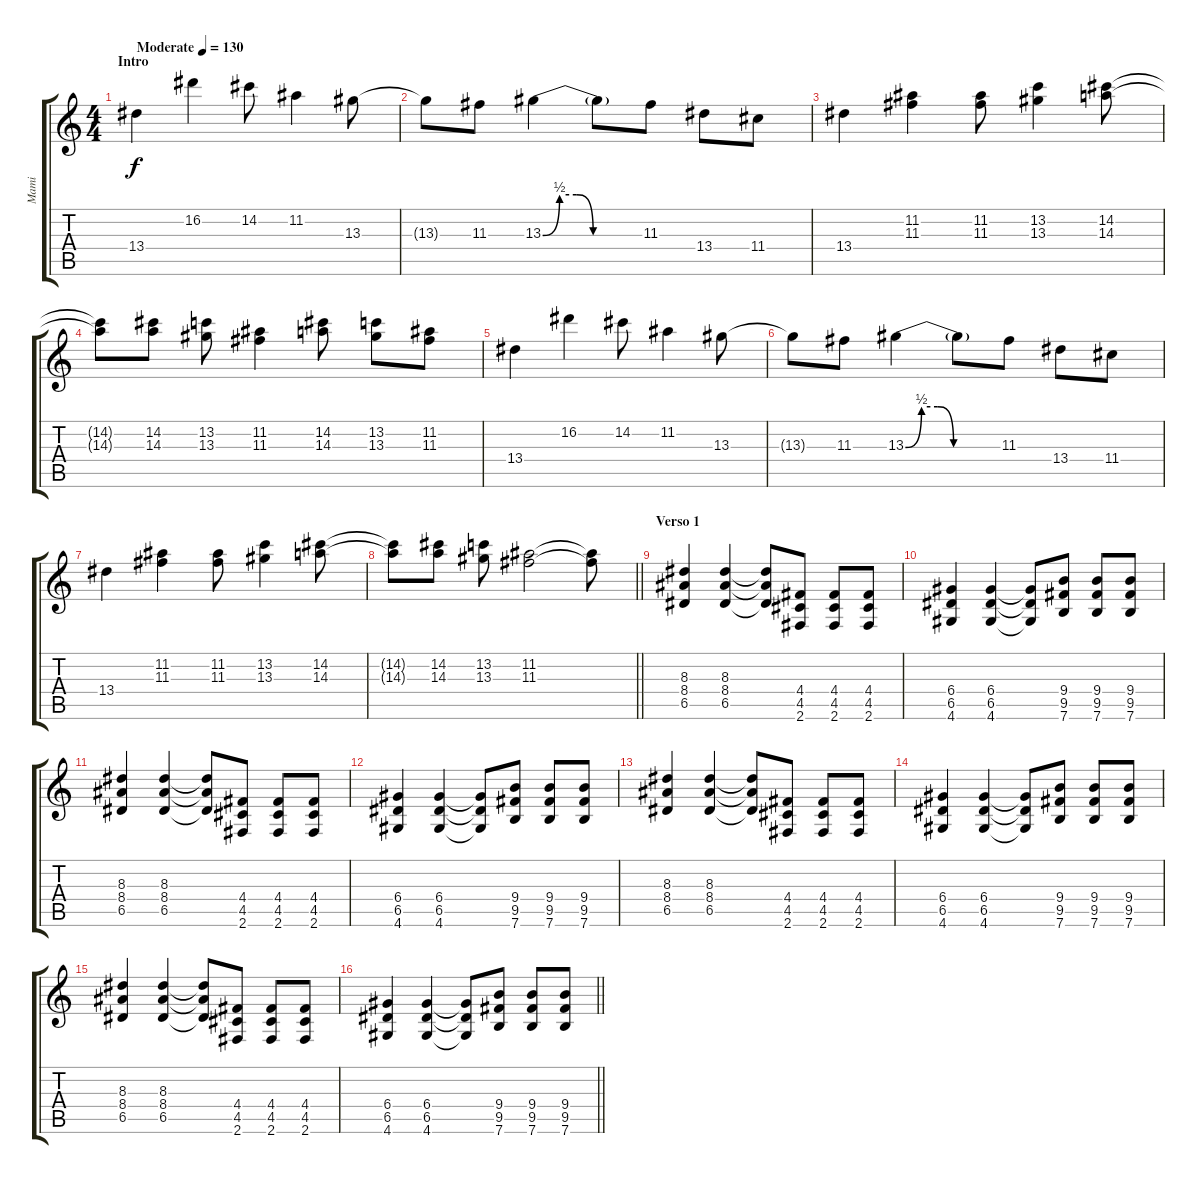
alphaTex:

\track ("Mami" "Mami") {instrument distortionguitar}
\staff {score tabs}
\tuning (E4 B3 G3 D3 A2 E2) {hide}
\ts (4 4)
\section ("" "Intro")
\tempo (130 "Moderate")
\clef g2
\ks c
13.4.4{dy f instrument distortionguitar} 16.2.4 14.2.8 11.2.4 13.3.8 |
13.3{t}.8 11.3.8 13.3{be (custom 0 0 10 2 20 2 30 0 60 0)}.4 13.3{t}.8 11.3.8 13.4.8 11.4.8 |
13.4.4 (11.2 11.3).4 (11.2 11.3).8 (13.2 13.3).4 (14.2 14.3).8 |
(14.2{t} 14.3{t}).8 (14.2 14.3).8 (13.2 13.3).8 (11.2 11.3).4 (14.2 14.3).8 (13.2 13.3).8 (11.2 11.3).8 |
13.4.4 16.2.4 14.2.8 11.2.4 13.3.8 |
13.3{t}.8 11.3.8 13.3{be (custom 0 0 10 2 20 2 30 0 60 0)}.4 13.3{t}.8 11.3.8 13.4.8 11.4.8 |
13.4.4 (11.2 11.3).4 (11.2 11.3).8 (13.2 13.3).4 (14.2 14.3).8 |
\barLineRight lightlight
(14.2{t} 14.3{t}).8 (14.2 14.3).8 (13.2 13.3).8 (11.2 11.3).2 (11.2{t} 11.3{t}).8 |
\section ("" "Verso 1")
(8.3 8.4 6.5).4 (8.3 8.4 6.5).4 (8.3{t} 8.4{t} 6.5{t}).8 (4.4 4.5 2.6).8 (4.4 4.5 2.6).8 (4.4 4.5 2.6).8 |
(6.4 6.5 4.6).4 (6.4 6.5 4.6).4 (6.4{t} 6.5{t} 4.6{t}).8 (9.4 9.5 7.6).8 (9.4 9.5 7.6).8 (9.4 9.5 7.6).8 |
(8.3 8.4 6.5).4 (8.3 8.4 6.5).4 (8.3{t} 8.4{t} 6.5{t}).8 (4.4 4.5 2.6).8 (4.4 4.5 2.6).8 (4.4 4.5 2.6).8 |
(6.4 6.5 4.6).4 (6.4 6.5 4.6).4 (6.4{t} 6.5{t} 4.6{t}).8 (9.4 9.5 7.6).8 (9.4 9.5 7.6).8 (9.4 9.5 7.6).8 |
(8.3 8.4 6.5).4 (8.3 8.4 6.5).4 (8.3{t} 8.4{t} 6.5{t}).8 (4.4 4.5 2.6).8 (4.4 4.5 2.6).8 (4.4 4.5 2.6).8 |
(6.4 6.5 4.6).4 (6.4 6.5 4.6).4 (6.4{t} 6.5{t} 4.6{t}).8 (9.4 9.5 7.6).8 (9.4 9.5 7.6).8 (9.4 9.5 7.6).8 |
(8.3 8.4 6.5).4 (8.3 8.4 6.5).4 (8.3{t} 8.4{t} 6.5{t}).8 (4.4 4.5 2.6).8 (4.4 4.5 2.6).8 (4.4 4.5 2.6).8 |
\barLineRight lightlight
(6.4 6.5 4.6).4 (6.4 6.5 4.6).4 (6.4{t} 6.5{t} 4.6{t}).8 (9.4 9.5 7.6).8 (9.4 9.5 7.6).8 (9.4 9.5 7.6).8
